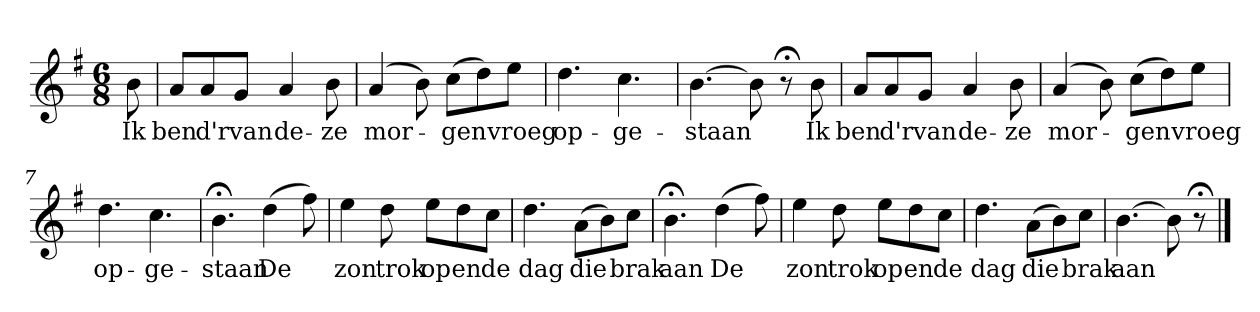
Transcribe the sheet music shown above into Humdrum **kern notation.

**kern	**text
*part1	*part1
*staff1	*staff1
*k[f#]	*
*G:	*
*M6/8	*
*MM120	*
=	=
8b	Ik
=1	=1
8aL	ben
8a	d'r
8gJ	van
4a	de-
8b	-ze
=2	=2
(4a	mor-
8b)	.
(8ccL	-gen
8dd)	.
8eeJ	vroeg
=3	=3
4.dd	op-
4.cc	-ge-
=4	=4
[4.b	-staan
8b]	.
8r;<	.
8b	Ik
=5	=5
8aL	ben
8a	d'r
8gJ	van
4a	de-
8b	-ze
=6	=6
(4a	mor-
8b)	.
(8ccL	-gen
8dd)	.
8eeJ	vroeg
=7	=7
4.dd	op-
4.cc	-ge-
=8	=8
4.b;<	-staan
(4dd	De
8ff#)	.
=9	=9
4ee	zon
8dd	trok
8eeL	op
8dd	en
8ccJ	de
=10	=10
4.dd	dag
(8aL	die
8b)	.
8ccJ	brak
=11	=11
4.b;<	aan
(4dd	De
8ff#)	.
=12	=12
4ee	zon
8dd	trok
8eeL	op
8dd	en
8ccJ	de
=13	=13
4.dd	dag
(8aL	die
8b)	.
8ccJ	brak
=14	=14
[4.b	aan
8b]	.
8r;<	.
==	==
*-	*-
